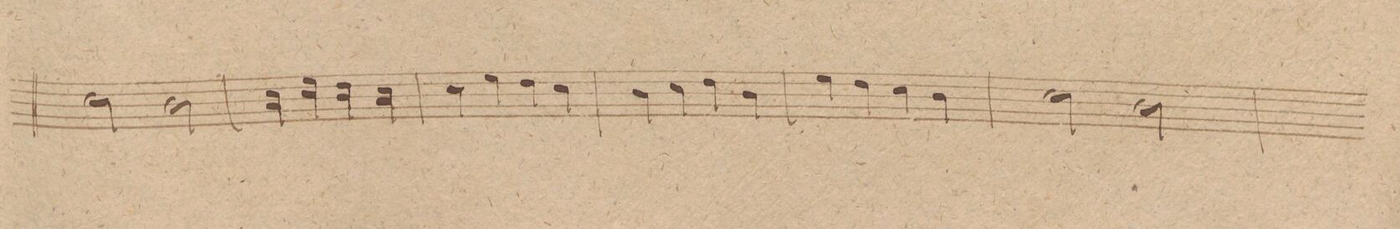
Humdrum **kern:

**kern	**dynam
*I"Clarnetto. in A.	*
*clefG2	*
*k[f#c#g#]	*
*met(c)	*
*M4/4	*
2a\	.
2g#\	.
=33	=33
4a 4f#\	.
4cc# 4a\	.
4b 4g#\	.
4a 4f#\	.
=34	=34
4a\	.
4cc#\	.
4b\	.
4a\	.
=35	=35
4g#\	.
4a\	.
4b\	.
4g#\	.
=36	=36
4cc#\	.
4b\	.
4a\	.
4g#\	.
=37	=37
2a\	.
2g#\	.
=38	=38
*-	*-
